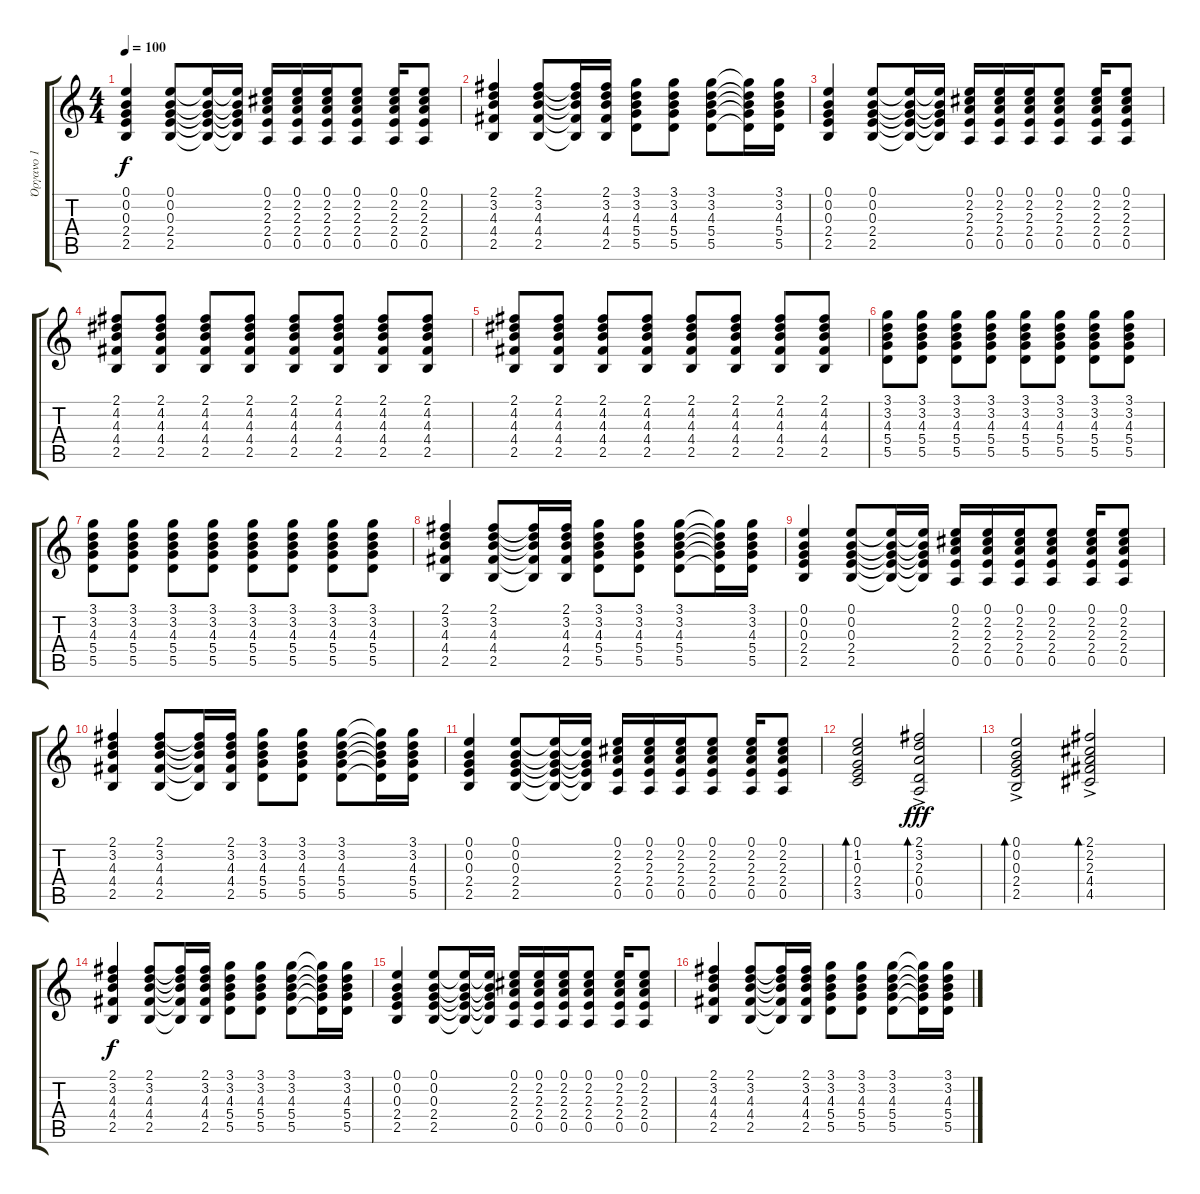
\track ("Όργανο 1" "Όργανο 1") {instrument overdrivenguitar}
\staff {score tabs}
\tuning (E4 B3 G3 D3 A2 E2) {hide}
\ts (4 4)
\tempo 100
\clef g2
\ks c
(0.1 0.2 0.3 2.4 2.5).4{dy f} (0.1 0.2 0.3 2.4 2.5).8 (0.1{t} 0.2{t} 0.3{t} 2.4{t} 2.5{t}).16 (0.1{t} 0.2{t} 0.3{t} 2.4{t} 2.5{t}).16 (0.1 2.2 2.3 2.4 0.5).16 (0.1 2.2 2.3 2.4 0.5).16 (0.1 2.2 2.3 2.4 0.5).16 (0.1 2.2 2.3 2.4 0.5).8 (0.1 2.2 2.3 2.4 0.5).16 (0.1 2.2 2.3 2.4 0.5).8 |
(2.1 3.2 4.3 4.4 2.5).4 (2.1 3.2 4.3 4.4 2.5).8 (2.1{t} 3.2{t} 4.3{t} 4.4{t} 2.5{t}).16 (2.1 3.2 4.3 4.4 2.5).16 (3.1 3.2 4.3 5.4 5.5).8 (3.1 3.2 4.3 5.4 5.5).8 (3.1 3.2 4.3 5.4 5.5).8 (3.1{t} 3.2{t} 4.3{t} 5.4{t} 5.5{t}).16 (3.1 3.2 4.3 5.4 5.5).16 |
(0.1 0.2 0.3 2.4 2.5).4 (0.1 0.2 0.3 2.4 2.5).8 (0.1{t} 0.2{t} 0.3{t} 2.4{t} 2.5{t}).16 (0.1{t} 0.2{t} 0.3{t} 2.4{t} 2.5{t}).16 (0.1 2.2 2.3 2.4 0.5).16 (0.1 2.2 2.3 2.4 0.5).16 (0.1 2.2 2.3 2.4 0.5).16 (0.1 2.2 2.3 2.4 0.5).8 (0.1 2.2 2.3 2.4 0.5).16 (0.1 2.2 2.3 2.4 0.5).8 |
(2.1 4.2 4.3 4.4 2.5).8 (2.1 4.2 4.3 4.4 2.5).8 (2.1 4.2 4.3 4.4 2.5).8 (2.1 4.2 4.3 4.4 2.5).8 (2.1 4.2 4.3 4.4 2.5).8 (2.1 4.2 4.3 4.4 2.5).8 (2.1 4.2 4.3 4.4 2.5).8 (2.1 4.2 4.3 4.4 2.5).8 |
(2.1 4.2 4.3 4.4 2.5).8 (2.1 4.2 4.3 4.4 2.5).8 (2.1 4.2 4.3 4.4 2.5).8 (2.1 4.2 4.3 4.4 2.5).8 (2.1 4.2 4.3 4.4 2.5).8 (2.1 4.2 4.3 4.4 2.5).8 (2.1 4.2 4.3 4.4 2.5).8 (2.1 4.2 4.3 4.4 2.5).8 |
(3.1 3.2 4.3 5.4 5.5).8 (3.1 3.2 4.3 5.4 5.5).8 (3.1 3.2 4.3 5.4 5.5).8 (3.1 3.2 4.3 5.4 5.5).8 (3.1 3.2 4.3 5.4 5.5).8 (3.1 3.2 4.3 5.4 5.5).8 (3.1 3.2 4.3 5.4 5.5).8 (3.1 3.2 4.3 5.4 5.5).8 |
(3.1 3.2 4.3 5.4 5.5).8 (3.1 3.2 4.3 5.4 5.5).8 (3.1 3.2 4.3 5.4 5.5).8 (3.1 3.2 4.3 5.4 5.5).8 (3.1 3.2 4.3 5.4 5.5).8 (3.1 3.2 4.3 5.4 5.5).8 (3.1 3.2 4.3 5.4 5.5).8 (3.1 3.2 4.3 5.4 5.5).8 |
(2.1 3.2 4.3 4.4 2.5).4 (2.1 3.2 4.3 4.4 2.5).8 (2.1{t} 3.2{t} 4.3{t} 4.4{t} 2.5{t}).16 (2.1 3.2 4.3 4.4 2.5).16 (3.1 3.2 4.3 5.4 5.5).8 (3.1 3.2 4.3 5.4 5.5).8 (3.1 3.2 4.3 5.4 5.5).8 (3.1{t} 3.2{t} 4.3{t} 5.4{t} 5.5{t}).16 (3.1 3.2 4.3 5.4 5.5).16 |
(0.1 0.2 0.3 2.4 2.5).4 (0.1 0.2 0.3 2.4 2.5).8 (0.1{t} 0.2{t} 0.3{t} 2.4{t} 2.5{t}).16 (0.1{t} 0.2{t} 0.3{t} 2.4{t} 2.5{t}).16 (0.1 2.2 2.3 2.4 0.5).16 (0.1 2.2 2.3 2.4 0.5).16 (0.1 2.2 2.3 2.4 0.5).16 (0.1 2.2 2.3 2.4 0.5).8 (0.1 2.2 2.3 2.4 0.5).16 (0.1 2.2 2.3 2.4 0.5).8 |
(2.1 3.2 4.3 4.4 2.5).4 (2.1 3.2 4.3 4.4 2.5).8 (2.1{t} 3.2{t} 4.3{t} 4.4{t} 2.5{t}).16 (2.1 3.2 4.3 4.4 2.5).16 (3.1 3.2 4.3 5.4 5.5).8 (3.1 3.2 4.3 5.4 5.5).8 (3.1 3.2 4.3 5.4 5.5).8 (3.1{t} 3.2{t} 4.3{t} 5.4{t} 5.5{t}).16 (3.1 3.2 4.3 5.4 5.5).16 |
(0.1 0.2 0.3 2.4 2.5).4 (0.1 0.2 0.3 2.4 2.5).8 (0.1{t} 0.2{t} 0.3{t} 2.4{t} 2.5{t}).16 (0.1{t} 0.2{t} 0.3{t} 2.4{t} 2.5{t}).16 (0.1 2.2 2.3 2.4 0.5).16 (0.1 2.2 2.3 2.4 0.5).16 (0.1 2.2 2.3 2.4 0.5).16 (0.1 2.2 2.3 2.4 0.5).8 (0.1 2.2 2.3 2.4 0.5).16 (0.1 2.2 2.3 2.4 0.5).8 |
(0.1 1.2 0.3 2.4 3.5).2{bd 240} (2.1{ac} 3.2{ac} 2.3{ac} 0.4{ac} 0.5).2{bd 240 dy fff} |
(0.1 0.2{ac} 0.3{ac} 2.4{ac} 2.5{ac}).2{bd 240} (2.1 2.2{ac} 2.3{ac} 4.4{ac} 4.5{ac}).2{bd 240} |
(2.1 3.2 4.3 4.4 2.5).4{dy f} (2.1 3.2 4.3 4.4 2.5).8 (2.1{t} 3.2{t} 4.3{t} 4.4{t} 2.5{t}).16 (2.1 3.2 4.3 4.4 2.5).16 (3.1 3.2 4.3 5.4 5.5).8 (3.1 3.2 4.3 5.4 5.5).8 (3.1 3.2 4.3 5.4 5.5).8 (3.1{t} 3.2{t} 4.3{t} 5.4{t} 5.5{t}).16 (3.1 3.2 4.3 5.4 5.5).16 |
(0.1 0.2 0.3 2.4 2.5).4 (0.1 0.2 0.3 2.4 2.5).8 (0.1{t} 0.2{t} 0.3{t} 2.4{t} 2.5{t}).16 (0.1{t} 0.2{t} 0.3{t} 2.4{t} 2.5{t}).16 (0.1 2.2 2.3 2.4 0.5).16 (0.1 2.2 2.3 2.4 0.5).16 (0.1 2.2 2.3 2.4 0.5).16 (0.1 2.2 2.3 2.4 0.5).8 (0.1 2.2 2.3 2.4 0.5).16 (0.1 2.2 2.3 2.4 0.5).8 |
(2.1 3.2 4.3 4.4 2.5).4 (2.1 3.2 4.3 4.4 2.5).8 (2.1{t} 3.2{t} 4.3{t} 4.4{t} 2.5{t}).16 (2.1 3.2 4.3 4.4 2.5).16 (3.1 3.2 4.3 5.4 5.5).8 (3.1 3.2 4.3 5.4 5.5).8 (3.1 3.2 4.3 5.4 5.5).8 (3.1{t} 3.2{t} 4.3{t} 5.4{t} 5.5{t}).16 (3.1 3.2 4.3 5.4 5.5).16
